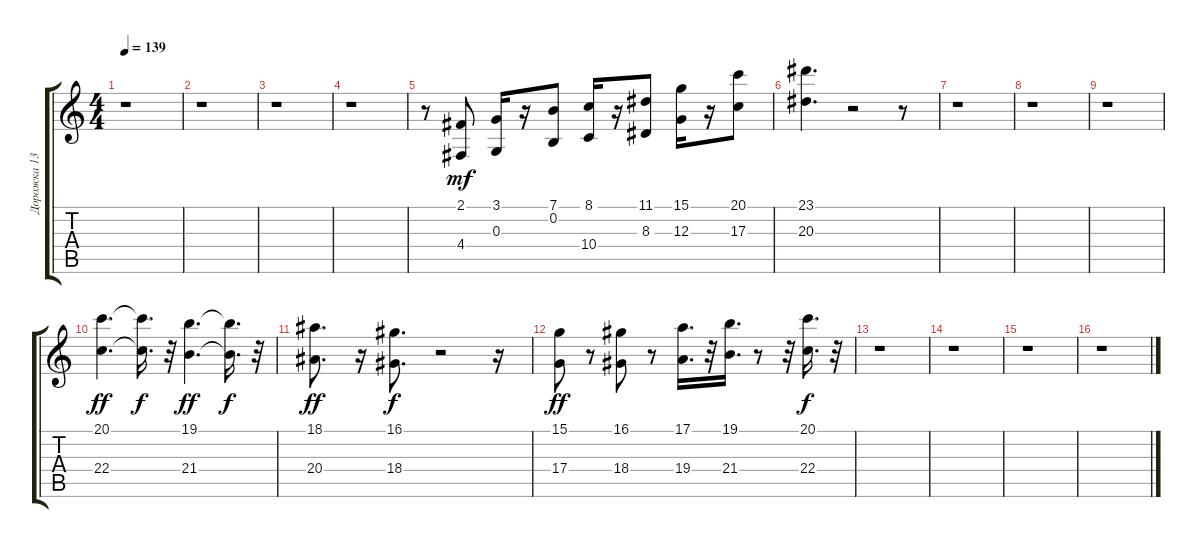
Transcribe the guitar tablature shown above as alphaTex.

\track ("Дорожка 13" "Дорожка 13") {instrument acousticgrandpiano}
\staff {score tabs}
\tuning (E4 B3 G3 D3 A2 E2) {hide}
\ts (4 4)
\tempo 139
\clef g2
\ks c
r.1{dy f} |
r.1 |
r.1 |
r.1 |
r.8 (2.1 4.4).8{dy mf} (3.1 0.3).16 r.16 (7.1 0.2).8 (8.1 10.4).16 r.16 (11.1 8.3).8 (15.1 12.3).16 r.16 (20.1 17.3).8 |
(23.1 20.3).4{d} r.2 r.8 |
r.1 |
r.1 |
r.1 |
(20.1 22.4).4{d dy ff} (20.1{t} 22.4{t}).16{d dy f} r.32 (19.1 21.4).4{d dy ff} (19.1{t} 21.4{t}).16{d dy f} r.32 |
(18.1 20.4).8{d dy ff} r.16 (16.1 18.4).8{d dy f} r.2 r.16 |
(15.1 17.4).8{dy ff} r.8 (16.1 18.4).8 r.8 (17.1 19.4).16{d} r.32 (19.1 21.4).16{d} r.8 r.32 (20.1 22.4).16{d dy f} r.32 |
r.1 |
r.1 |
r.1 |
r.1
